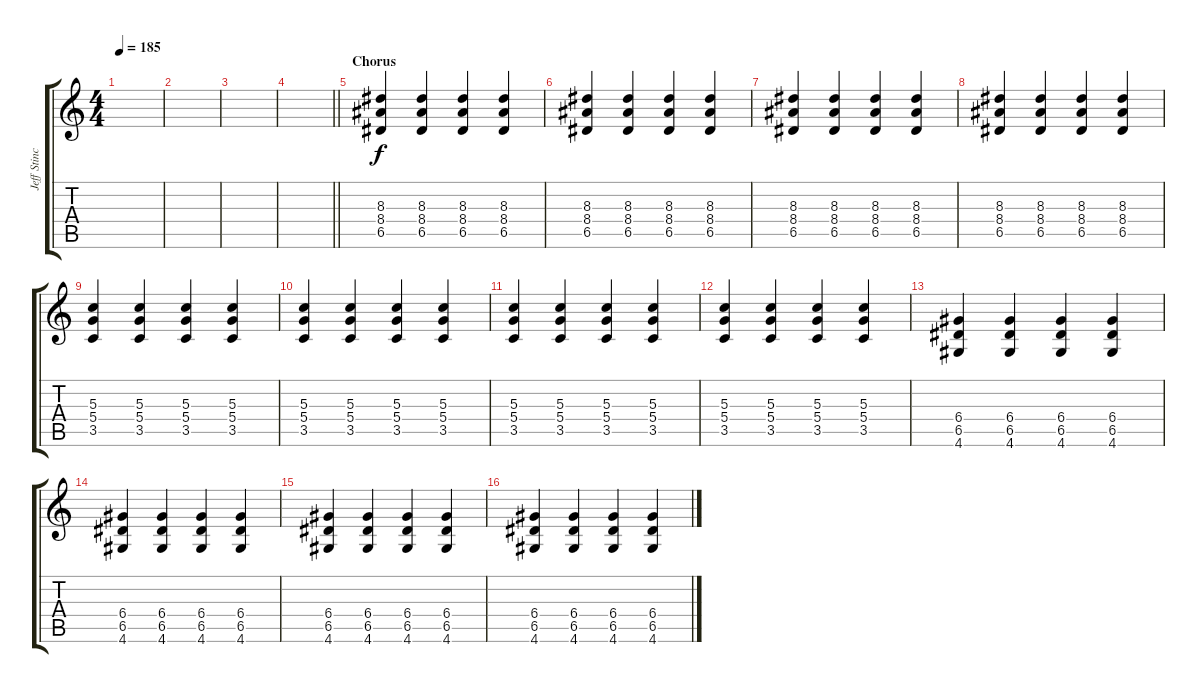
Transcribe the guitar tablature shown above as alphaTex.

\track ("Jeff Stinco" "Jeff Stinc") {instrument distortionguitar}
\staff {score tabs}
\tuning (E4 B3 G3 D3 A2 E2) {hide}
\ts (4 4)
\tempo 185
\clef g2
\ks c
|
|
|
\barLineRight lightlight
|
\section ("" "Chorus")
(8.3 8.4 6.5).4 (8.3 8.4 6.5).4 (8.3 8.4 6.5).4 (8.3 8.4 6.5).4 |
(8.3 8.4 6.5).4 (8.3 8.4 6.5).4 (8.3 8.4 6.5).4 (8.3 8.4 6.5).4 |
(8.3 8.4 6.5).4 (8.3 8.4 6.5).4 (8.3 8.4 6.5).4 (8.3 8.4 6.5).4 |
(8.3 8.4 6.5).4 (8.3 8.4 6.5).4 (8.3 8.4 6.5).4 (8.3 8.4 6.5).4 |
(5.3 5.4 3.5).4 (5.3 5.4 3.5).4 (5.3 5.4 3.5).4 (5.3 5.4 3.5).4 |
(5.3 5.4 3.5).4 (5.3 5.4 3.5).4 (5.3 5.4 3.5).4 (5.3 5.4 3.5).4 |
(5.3 5.4 3.5).4 (5.3 5.4 3.5).4 (5.3 5.4 3.5).4 (5.3 5.4 3.5).4 |
(5.3 5.4 3.5).4 (5.3 5.4 3.5).4 (5.3 5.4 3.5).4 (5.3 5.4 3.5).4 |
(6.4 6.5 4.6).4 (6.4 6.5 4.6).4 (6.4 6.5 4.6).4 (6.4 6.5 4.6).4 |
(6.4 6.5 4.6).4 (6.4 6.5 4.6).4 (6.4 6.5 4.6).4 (6.4 6.5 4.6).4 |
(6.4 6.5 4.6).4 (6.4 6.5 4.6).4 (6.4 6.5 4.6).4 (6.4 6.5 4.6).4 |
(6.4 6.5 4.6).4 (6.4 6.5 4.6).4 (6.4 6.5 4.6).4 (6.4 6.5 4.6).4
